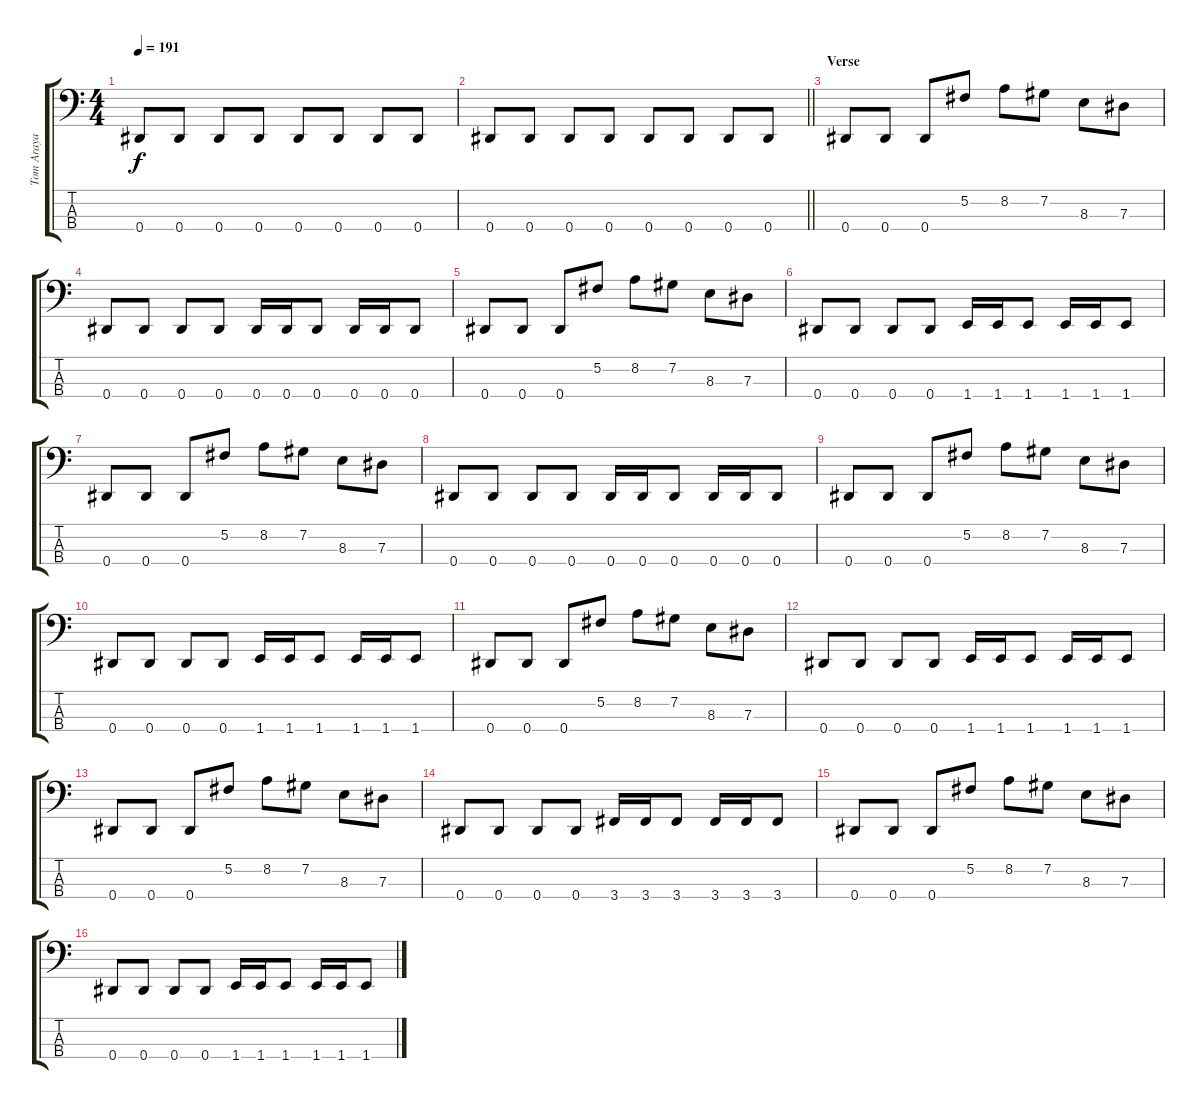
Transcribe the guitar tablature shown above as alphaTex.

\track ("Tom Araya" "Tom Araya") {instrument electricbasspick}
\staff {score tabs}
\tuning (Gb2 Db2 Ab1 Eb1) {hide}
\ts (4 4)
\tempo 191
\clef f4
\ks c
0.4.8{dy f} 0.4.8 0.4.8 0.4.8 0.4.8 0.4.8 0.4.8 0.4.8 |
\barLineRight lightlight
0.4.8 0.4.8 0.4.8 0.4.8 0.4.8 0.4.8 0.4.8 0.4.8 |
\section ("" "Verse ")
0.4.8 0.4.8 0.4.8 5.2.8 8.2.8 7.2.8 8.3.8 7.3.8 |
0.4.8 0.4.8 0.4.8 0.4.8 0.4.16 0.4.16 0.4.8 0.4.16 0.4.16 0.4.8 |
0.4.8 0.4.8 0.4.8 5.2.8 8.2.8 7.2.8 8.3.8 7.3.8 |
0.4.8 0.4.8 0.4.8 0.4.8 1.4.16 1.4.16 1.4.8 1.4.16 1.4.16 1.4.8 |
0.4.8 0.4.8 0.4.8 5.2.8 8.2.8 7.2.8 8.3.8 7.3.8 |
0.4.8 0.4.8 0.4.8 0.4.8 0.4.16 0.4.16 0.4.8 0.4.16 0.4.16 0.4.8 |
0.4.8 0.4.8 0.4.8 5.2.8 8.2.8 7.2.8 8.3.8 7.3.8 |
0.4.8 0.4.8 0.4.8 0.4.8 1.4.16 1.4.16 1.4.8 1.4.16 1.4.16 1.4.8 |
0.4.8 0.4.8 0.4.8 5.2.8 8.2.8 7.2.8 8.3.8 7.3.8 |
0.4.8 0.4.8 0.4.8 0.4.8 1.4.16 1.4.16 1.4.8 1.4.16 1.4.16 1.4.8 |
0.4.8 0.4.8 0.4.8 5.2.8 8.2.8 7.2.8 8.3.8 7.3.8 |
0.4.8 0.4.8 0.4.8 0.4.8 3.4.16 3.4.16 3.4.8 3.4.16 3.4.16 3.4.8 |
0.4.8 0.4.8 0.4.8 5.2.8 8.2.8 7.2.8 8.3.8 7.3.8 |
0.4.8 0.4.8 0.4.8 0.4.8 1.4.16 1.4.16 1.4.8 1.4.16 1.4.16 1.4.8
